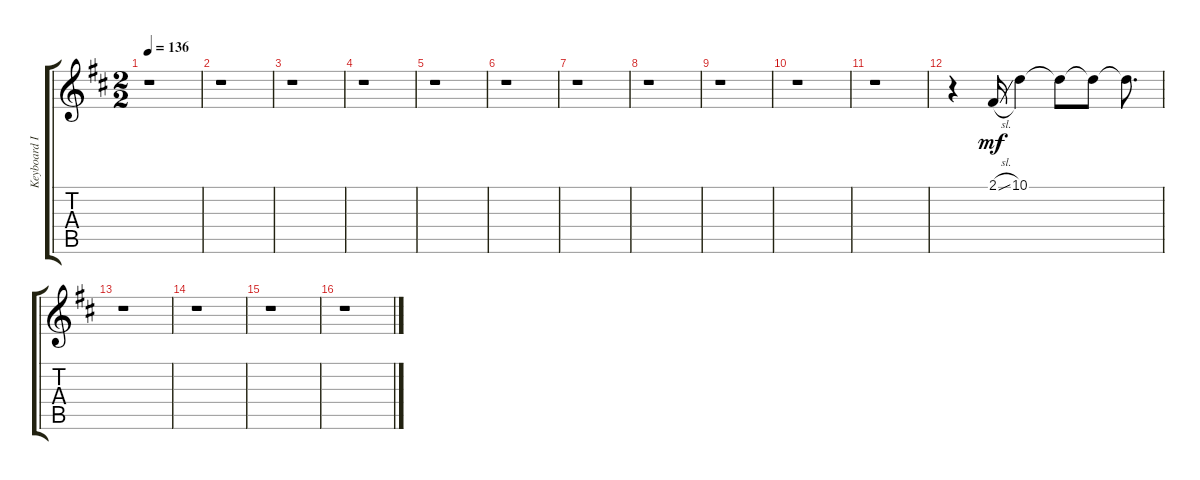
\track ("Keyboard I" "Keyboard I") {instrument lead2sawtooth}
\staff {score tabs}
\tuning (E4 B3 G3 D3 A2 E2) {hide}
\ts (2 2)
\tempo 136
\clef g2
\ks d
r.1{dy f} |
r.1 |
r.1 |
r.1 |
r.1 |
r.1 |
r.1 |
r.1 |
r.1 |
r.1 |
r.1 |
r.4 2.1{sl}.16{dy mf} 10.1.4 10.1{t}.8 10.1{t}.8 10.1{t}.8{d} |
r.1 |
r.1 |
r.1 |
r.1
